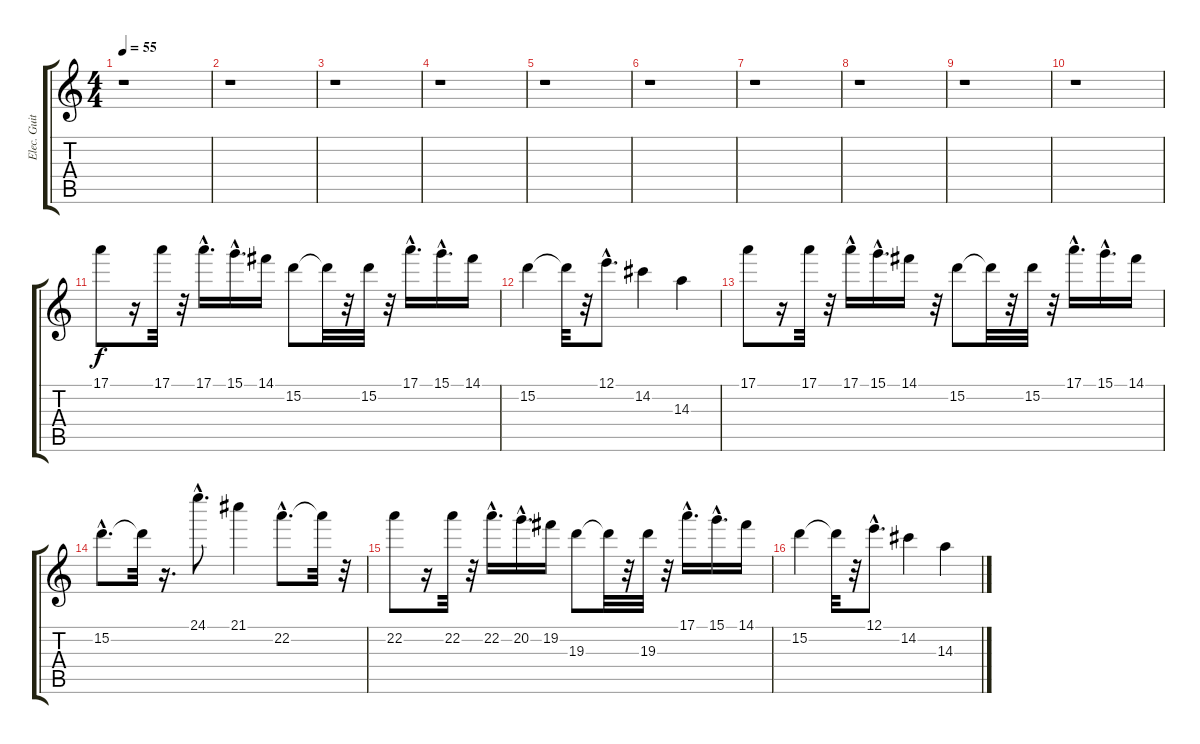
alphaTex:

\track ("Elec. Guitar        " "Elec. Guit") {instrument distortionguitar}
\staff {score tabs}
\tuning (E4 B3 G3 D3 A2 E2) {hide}
\ts (4 4)
\tempo 55
\clef g2
\ks c
r.1{dy f} |
r.1 |
r.1 |
r.1 |
r.1 |
r.1 |
r.1 |
r.1 |
r.1 |
r.1 |
17.1.8 r.16 17.1.32 r.32 17.1{hac}.16{d} 15.1{hac}.16{d} 14.1.16 15.2.8 15.2{t}.32 r.32 15.2.32 r.32 17.1{hac}.16{d} 15.1{hac}.16{d} 14.1.16 |
15.2.4 15.2{t}.32 r.32 12.1{hac}.8{d} 14.2.4 14.3.4 |
17.1.8 r.16 17.1.32 r.32 17.1{hac}.16 15.1{hac}.16{d} 14.1.16 r.32 15.2.8 15.2{t}.32 r.32 15.2.32 r.32 17.1{hac}.16{d} 15.1{hac}.16{d} 14.1.16 |
15.2{hac}.8{d} 15.2{t}.32 r.16{d} 24.1{hac}.8{d} 21.1.4 22.2{hac}.8{d} 22.2{t}.32 r.32 |
22.2.8 r.16 22.2.32 r.32 22.2{hac}.16{d} 20.2{hac}.16{d} 19.2.16 19.3.8 19.3{t}.32 r.32 19.3.32 r.32 17.1{hac}.16{d} 15.1{hac}.16{d} 14.1.16 |
15.2.4 15.2{t}.32 r.32 12.1{hac}.8{d} 14.2.4 14.3.4
